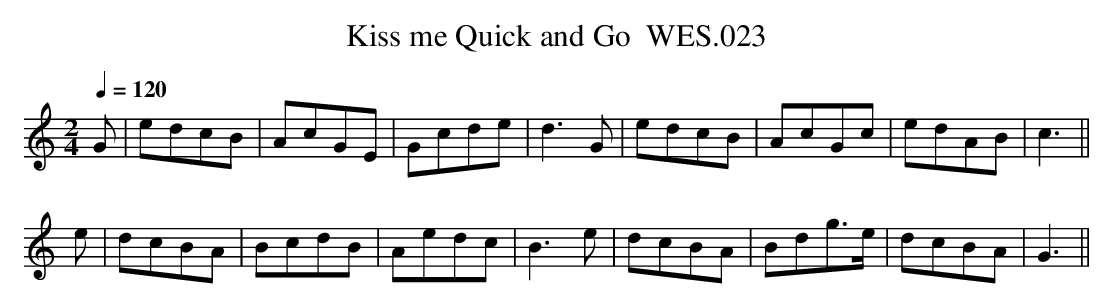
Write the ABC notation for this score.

X:1
T:Kiss me Quick and Go  WES.023
M:2/4
L:1/8
Q:1/4=120
K:C
G|edcB|AcGE|Gcde|d3G|edcB|AcGc|edAB|c3||
e|dcBA|BcdB|Aedc|B3e|dcBA|Bdg>e|dcBA|G3||
